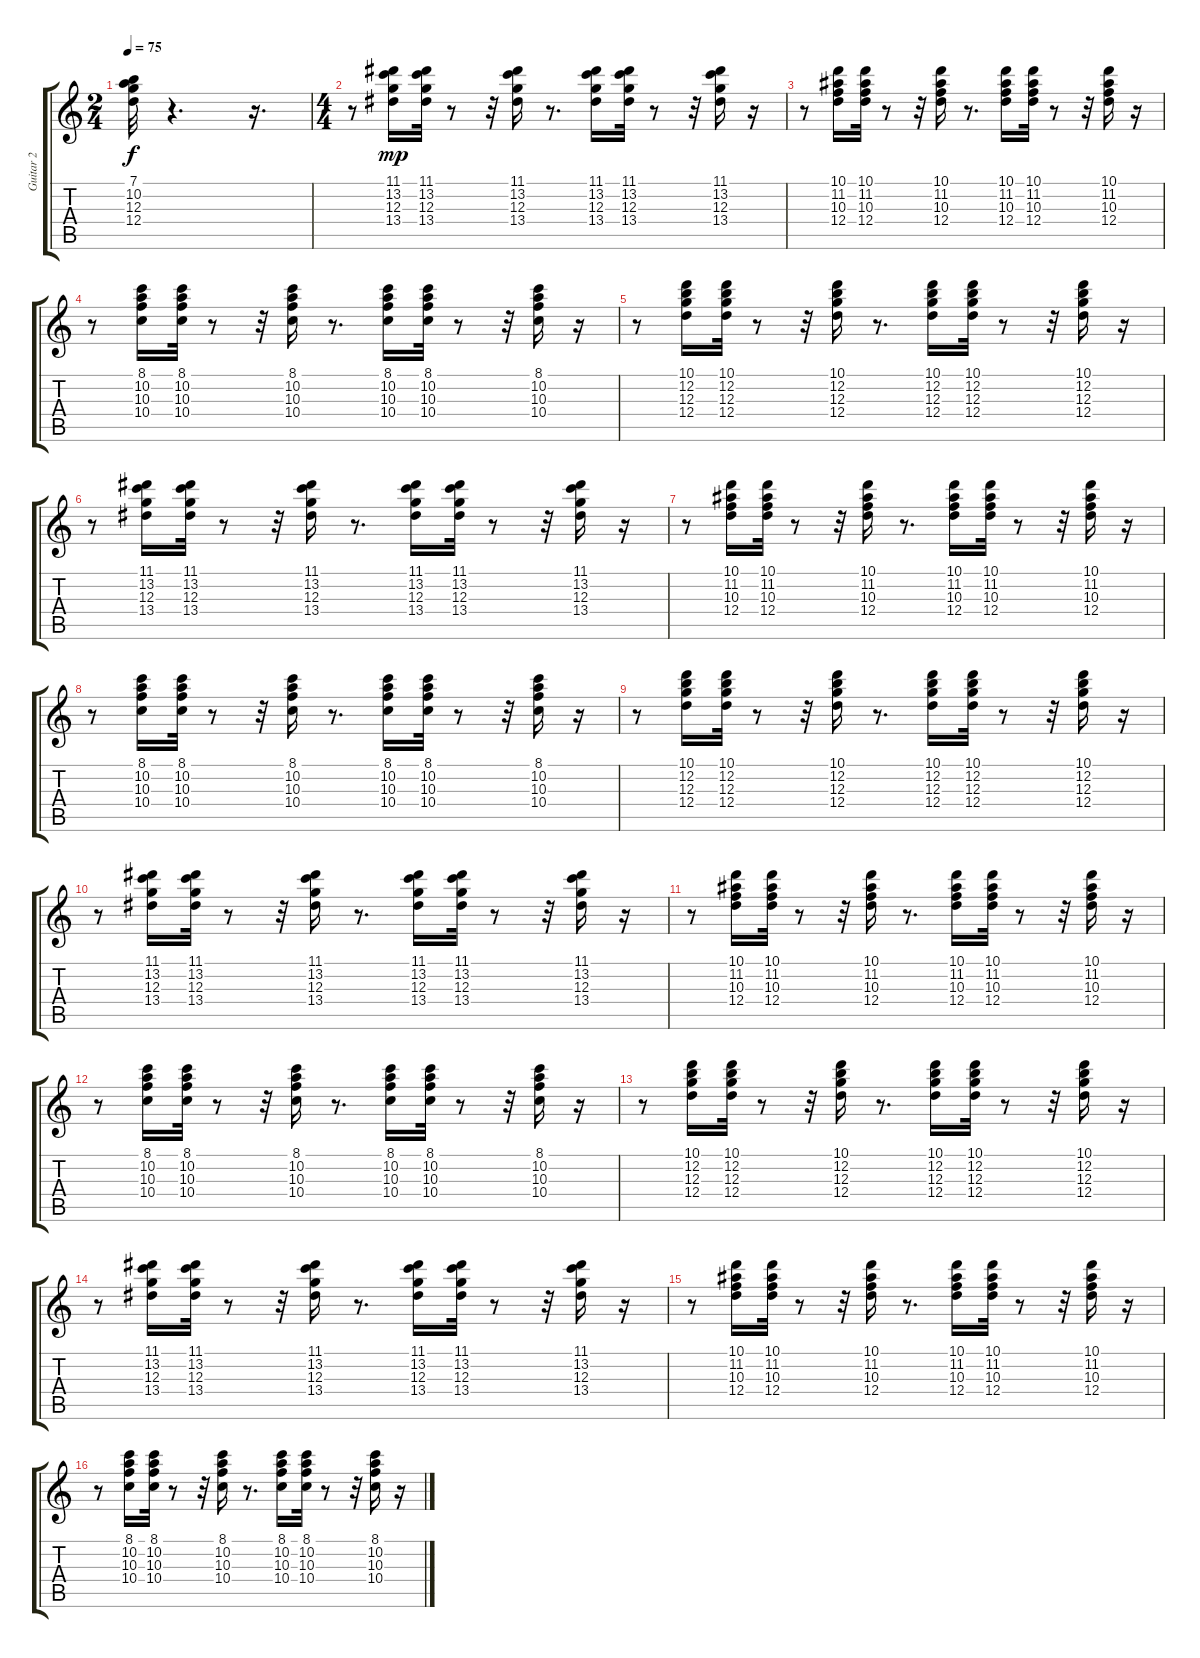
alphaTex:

\track ("Guitar 2" "Guitar 2") {instrument electricguitarclean}
\staff {score tabs}
\tuning (E4 B3 G3 D3 A2 E2) {hide}
\ts (2 4)
\tempo 75
\clef g2
\ks c
(7.1 10.2 12.3 12.4).32{dy f} r.4{d} r.16{d} |
\ts (4 4)
r.8 (11.1 13.2 12.3 13.4).16{dy mp} (11.1 13.2 12.3 13.4).32 r.8 r.32 (11.1 13.2 12.3 13.4).16 r.8{d} (11.1 13.2 12.3 13.4).16 (11.1 13.2 12.3 13.4).32 r.8 r.32 (11.1 13.2 12.3 13.4).16 r.16 |
r.8 (10.1 11.2 10.3 12.4).16 (10.1 11.2 10.3 12.4).32 r.8 r.32 (10.1 11.2 10.3 12.4).16 r.8{d} (10.1 11.2 10.3 12.4).16 (10.1 11.2 10.3 12.4).32 r.8 r.32 (10.1 11.2 10.3 12.4).16 r.16 |
r.8 (8.1 10.2 10.3 10.4).16 (8.1 10.2 10.3 10.4).32 r.8 r.32 (8.1 10.2 10.3 10.4).16 r.8{d} (8.1 10.2 10.3 10.4).16 (8.1 10.2 10.3 10.4).32 r.8 r.32 (8.1 10.2 10.3 10.4).16 r.16 |
r.8 (10.1 12.2 12.3 12.4).16 (10.1 12.2 12.3 12.4).32 r.8 r.32 (10.1 12.2 12.3 12.4).16 r.8{d} (10.1 12.2 12.3 12.4).16 (10.1 12.2 12.3 12.4).32 r.8 r.32 (10.1 12.2 12.3 12.4).16 r.16 |
r.8 (11.1 13.2 12.3 13.4).16 (11.1 13.2 12.3 13.4).32 r.8 r.32 (11.1 13.2 12.3 13.4).16 r.8{d} (11.1 13.2 12.3 13.4).16 (11.1 13.2 12.3 13.4).32 r.8 r.32 (11.1 13.2 12.3 13.4).16 r.16 |
r.8 (10.1 11.2 10.3 12.4).16 (10.1 11.2 10.3 12.4).32 r.8 r.32 (10.1 11.2 10.3 12.4).16 r.8{d} (10.1 11.2 10.3 12.4).16 (10.1 11.2 10.3 12.4).32 r.8 r.32 (10.1 11.2 10.3 12.4).16 r.16 |
r.8 (8.1 10.2 10.3 10.4).16 (8.1 10.2 10.3 10.4).32 r.8 r.32 (8.1 10.2 10.3 10.4).16 r.8{d} (8.1 10.2 10.3 10.4).16 (8.1 10.2 10.3 10.4).32 r.8 r.32 (8.1 10.2 10.3 10.4).16 r.16 |
r.8 (10.1 12.2 12.3 12.4).16 (10.1 12.2 12.3 12.4).32 r.8 r.32 (10.1 12.2 12.3 12.4).16 r.8{d} (10.1 12.2 12.3 12.4).16 (10.1 12.2 12.3 12.4).32 r.8 r.32 (10.1 12.2 12.3 12.4).16 r.16 |
r.8 (11.1 13.2 12.3 13.4).16 (11.1 13.2 12.3 13.4).32 r.8 r.32 (11.1 13.2 12.3 13.4).16 r.8{d} (11.1 13.2 12.3 13.4).16 (11.1 13.2 12.3 13.4).32 r.8 r.32 (11.1 13.2 12.3 13.4).16 r.16 |
r.8 (10.1 11.2 10.3 12.4).16 (10.1 11.2 10.3 12.4).32 r.8 r.32 (10.1 11.2 10.3 12.4).16 r.8{d} (10.1 11.2 10.3 12.4).16 (10.1 11.2 10.3 12.4).32 r.8 r.32 (10.1 11.2 10.3 12.4).16 r.16 |
r.8 (8.1 10.2 10.3 10.4).16 (8.1 10.2 10.3 10.4).32 r.8 r.32 (8.1 10.2 10.3 10.4).16 r.8{d} (8.1 10.2 10.3 10.4).16 (8.1 10.2 10.3 10.4).32 r.8 r.32 (8.1 10.2 10.3 10.4).16 r.16 |
r.8 (10.1 12.2 12.3 12.4).16 (10.1 12.2 12.3 12.4).32 r.8 r.32 (10.1 12.2 12.3 12.4).16 r.8{d} (10.1 12.2 12.3 12.4).16 (10.1 12.2 12.3 12.4).32 r.8 r.32 (10.1 12.2 12.3 12.4).16 r.16 |
r.8 (11.1 13.2 12.3 13.4).16 (11.1 13.2 12.3 13.4).32 r.8 r.32 (11.1 13.2 12.3 13.4).16 r.8{d} (11.1 13.2 12.3 13.4).16 (11.1 13.2 12.3 13.4).32 r.8 r.32 (11.1 13.2 12.3 13.4).16 r.16 |
r.8 (10.1 11.2 10.3 12.4).16 (10.1 11.2 10.3 12.4).32 r.8 r.32 (10.1 11.2 10.3 12.4).16 r.8{d} (10.1 11.2 10.3 12.4).16 (10.1 11.2 10.3 12.4).32 r.8 r.32 (10.1 11.2 10.3 12.4).16 r.16 |
r.8 (8.1 10.2 10.3 10.4).16 (8.1 10.2 10.3 10.4).32 r.8 r.32 (8.1 10.2 10.3 10.4).16 r.8{d} (8.1 10.2 10.3 10.4).16 (8.1 10.2 10.3 10.4).32 r.8 r.32 (8.1 10.2 10.3 10.4).16 r.16
